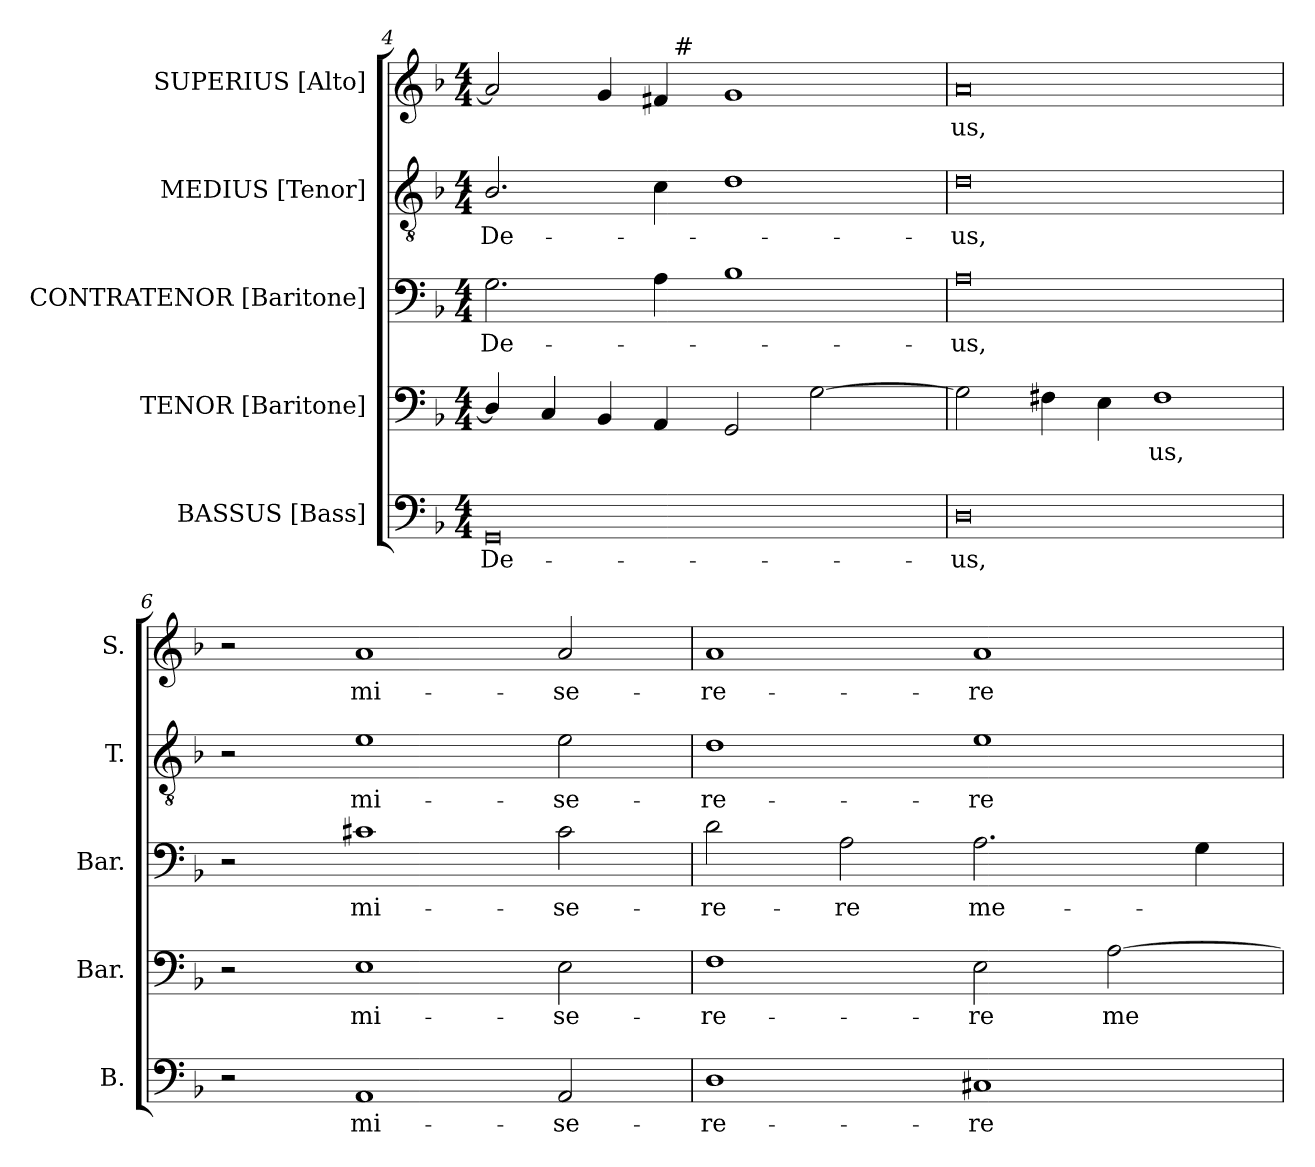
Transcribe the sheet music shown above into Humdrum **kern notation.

**kern	**text	**kern	**text	**kern	**text	**kern	**text	**kern	**text
*part5	*part5	*part4	*part4	*part3	*part3	*part2	*part2	*part1	*part1
*staff5	*staff5	*staff4	*staff4	*staff3	*staff3	*staff2	*staff2	*staff1	*staff1
*I"BASSUS [Bass]	*	*I"TENOR [Baritone]	*	*I"CONTRATENOR [Baritone]	*	*I"MEDIUS [Tenor]	*	*I"SUPERIUS [Alto]	*
*I'B.	*	*I'Bar.	*	*I'Bar.	*	*I'T.	*	*I'S.	*
*clefF4	*	*clefF4	*	*clefF4	*	*clefGv2	*	*clefG2	*
*	*	*	*	*	*	*ITrd7c12	*	*	*
*k[b-]	*	*k[b-]	*	*k[b-]	*	*k[b-]	*	*k[b-]	*
*F:	*	*F:	*	*F:	*	*F:	*	*F:	*
*M4/4	*	*M4/4	*	*M4/4	*	*M4/4	*	*M4/4	*
=4	=4	=4	=4	=4	=4	=4	=4	=4	=4
!	!LO:LY:b:color=#000000	!	!	!	!	!	!	!	!
!	!	!	!	!	!LO:LY:b:color=#000000	!	!	!	!
!	!	!	!	!	!	!	!LO:LY:b:color=#000000	!	!
*	*	*	*	*	*	*	*	*^	*
0GGi	De-	4Di/]	.	2.Gi\	De-	2.BB-i/	De-	2ai/]	2ryy	.
.	.	4Ci/	.	.	.	.	.	.	.	.
.	.	4BB-i/	.	.	.	.	.	4gi/	4ryy	.
.	.	4AAi/	.	4Ai\	.	4Ci\	.	4f#i/	32ryy	.
.	.	.	.	.	.	.	.	.	256ryy	.
!	!	!	!	!	!	!	!	!	!LO:TX:a:t=#	!
.	.	.	.	.	.	.	.	.	1ryy	.
.	.	2GGi/	.	1B-i	.	1Di	.	1gi	.	.
.	.	[2Gi\	.	.	.	.	.	.	.	.
.	.	.	.	.	.	.	.	.	8ryy	.
.	.	.	.	.	.	.	.	.	16ryy	.
.	.	.	.	.	.	.	.	.	64..ryy	.
*	*	*	*	*	*	*	*	*v	*v	*
=5	=5	=5	=5	=5	=5	=5	=5	=5	=5
*	*	*	*	*	*	*	*	*^	*
!	!LO:LY:b:color=#000000	!	!	!	!	!	!	!	!	!
*	*	*	*	*	*	*	*	*v	*v	*
*	*	*	*	*	*	*	*	*^	*
!	!	!	!	!	!LO:LY:b:color=#000000	!	!	!	!	!
*	*	*	*	*	*	*	*	*v	*v	*
*	*	*	*	*	*	*	*	*^	*
!	!	!	!	!	!	!	!LO:LY:b:color=#000000	!	!	!
*	*	*	*	*	*	*	*	*v	*v	*
*	*	*	*	*	*	*	*	*^	*
!	!	!	!	!	!	!	!	!	!	!LO:LY:b:color=#000000
*	*	*	*	*	*	*	*	*v	*v	*
0Di	-us,	2Gi\]	.	0Ai	-us,	0Di	-us,	0ai	-us,
.	.	4F#Xi\	.	.	.	.	.	.	.
.	.	4Ei\	.	.	.	.	.	.	.
!	!	!	!LO:LY:b:color=#000000	!	!	!	!	!	!
.	.	1F#i	-us,	.	.	.	.	.	.
!!LO:LB:g=z
=6	=6	=6	=6	=6	=6	=6	=6	=6	=6
2r	.	2r	.	2r	.	2r	.	2r	.
!	!LO:LY:b:color=#000000	!	!	!	!	!	!	!	!
!	!	!	!LO:LY:b:color=#000000	!	!	!	!	!	!
!	!	!	!	!	!LO:LY:b:color=#000000	!	!	!	!
!	!	!	!	!	!	!	!LO:LY:b:color=#000000	!	!
!	!	!	!	!	!	!	!	!	!LO:LY:b:color=#000000
1AAi	mi-	1Ei	mi-	1c#Xi	mi-	1Ei	mi-	1ai	mi-
!	!LO:LY:b:color=#000000	!	!	!	!	!	!	!	!
!	!	!	!LO:LY:b:color=#000000	!	!	!	!	!	!
!	!	!	!	!	!LO:LY:b:color=#000000	!	!	!	!
!	!	!	!	!	!	!	!LO:LY:b:color=#000000	!	!
!	!	!	!	!	!	!	!	!	!LO:LY:b:color=#000000
2AAi/	-se-	2Ei\	-se-	2c#i\	-se-	2Ei\	-se-	2ai/	-se-
=7	=7	=7	=7	=7	=7	=7	=7	=7	=7
!	!LO:LY:b:color=#000000	!	!	!	!	!	!	!	!
!	!	!	!LO:LY:b:color=#000000	!	!	!	!	!	!
!	!	!	!	!	!LO:LY:b:color=#000000	!	!	!	!
!	!	!	!	!	!	!	!LO:LY:b:color=#000000	!	!
!	!	!	!	!	!	!	!	!	!LO:LY:b:color=#000000
1Di	-re-	1Fi	-re-	2di\	-re-	1Di	-re-	1ai	-re-
!	!	!	!	!	!LO:LY:b:color=#000000	!	!	!	!
.	.	.	.	2Ai\	-re	.	.	.	.
!	!LO:LY:b:color=#000000	!	!	!	!	!	!	!	!
!	!	!	!LO:LY:b:color=#000000	!	!	!	!	!	!
!	!	!	!	!	!LO:LY:b:color=#000000	!	!	!	!
!	!	!	!	!	!	!	!LO:LY:b:color=#000000	!	!
!	!	!	!	!	!	!	!	!	!LO:LY:b:color=#000000
1C#Xi	-re	2Ei\	-re	2.Ai\	me-	1Ei	-re	1ai	-re
!	!	!	!LO:LY:b:color=#000000	!	!	!	!	!	!
.	.	[2Ai\	me-	.	.	.	.	.	.
.	.	.	.	4Gi\	.	.	.	.	.
=	=	=	=	=	=	=	=	=	=
*-	*-	*-	*-	*-	*-	*-	*-	*-	*-
